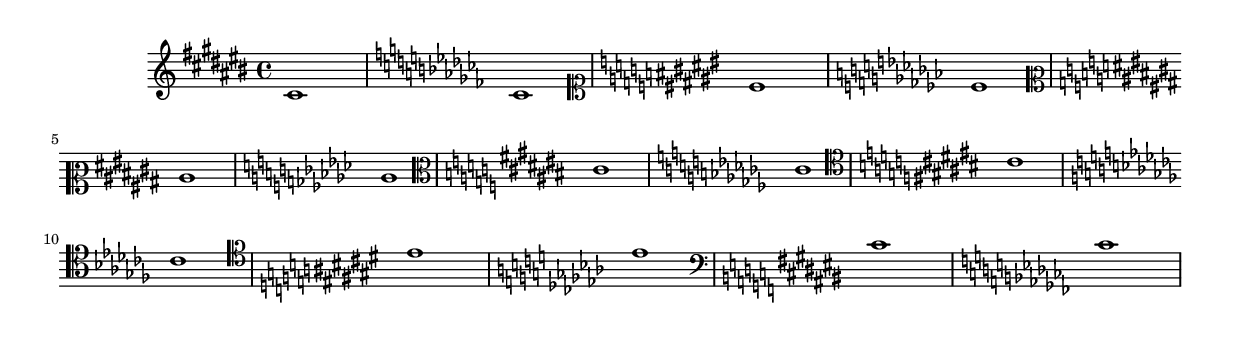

\version "2.10.0"
\header { texidoc = "Each clef have own accidental placing rules. " }

#(set-global-staff-size 16)


\relative cis' {

				% \clef french % same as octaviated bass
  \clef violin
  \key cis \major cis1  \key ces \major ces
  \clef soprano
  \key cis \major cis \key ces \major ces
  \clef mezzosoprano
  \key cis \major cis \key ces \major ces
  \clef alto
  \key cis \major cis \key ces \major ces
  \clef tenor
  \key cis \major cis \key ces \major ces
  \clef baritone
  \key cis \major cis \key ces \major ces
  \clef bass
  \key cis \major cis \key ces \major  ces
}



